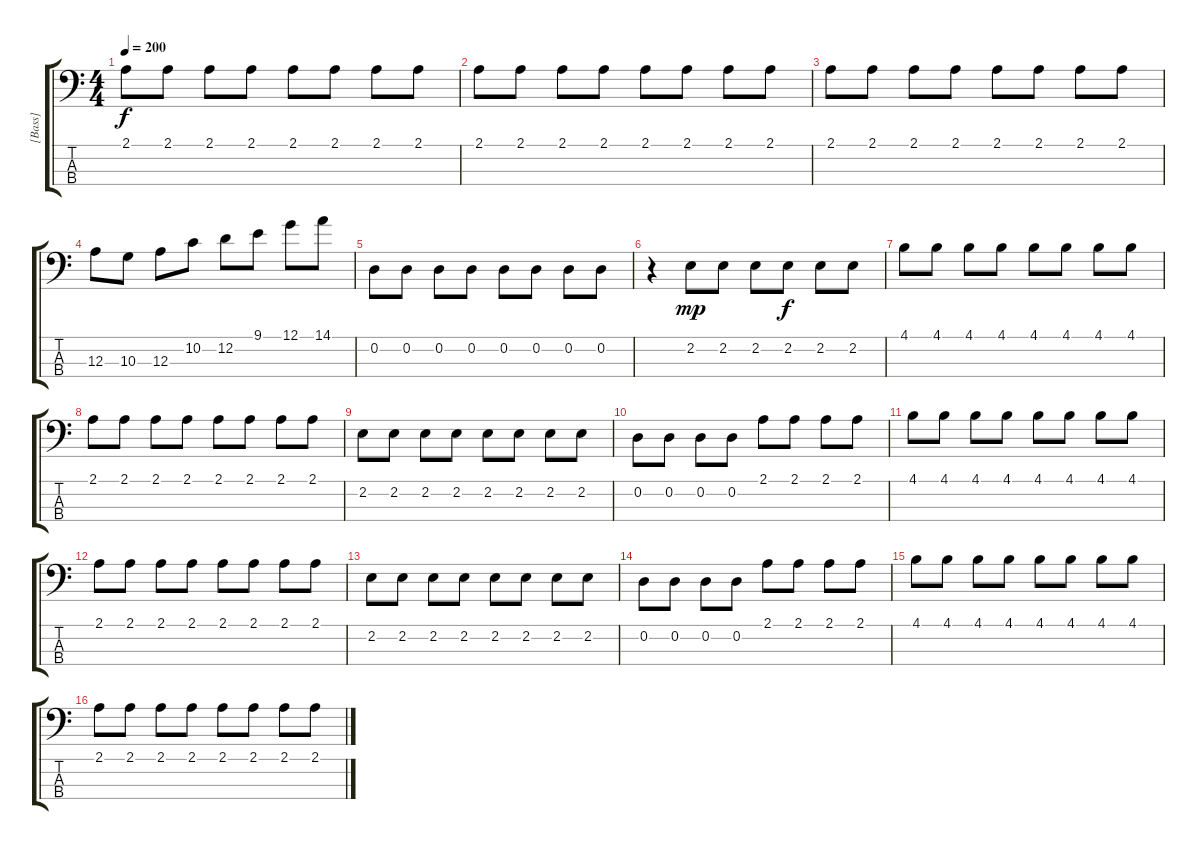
\track ("[Bass]" "[Bass]") {instrument electricbassfinger}
\staff {score tabs}
\tuning (G2 D2 A1 D1) {hide}
\ts (4 4)
\tempo 200
\clef f4
\ks c
2.1.8{dy f} 2.1.8 2.1.8 2.1.8 2.1.8 2.1.8 2.1.8 2.1.8 |
2.1.8 2.1.8 2.1.8 2.1.8 2.1.8 2.1.8 2.1.8 2.1.8 |
2.1.8 2.1.8 2.1.8 2.1.8 2.1.8 2.1.8 2.1.8 2.1.8 |
12.3.8 10.3.8 12.3.8 10.2.8 12.2.8 9.1.8 12.1.8 14.1.8 |
0.2.8 0.2.8 0.2.8 0.2.8 0.2.8 0.2.8 0.2.8 0.2.8 |
r.4 2.2.8{dy mp} 2.2.8 2.2.8 2.2.8{dy f} 2.2.8 2.2.8 |
4.1.8 4.1.8 4.1.8 4.1.8 4.1.8 4.1.8 4.1.8 4.1.8 |
2.1.8 2.1.8 2.1.8 2.1.8 2.1.8 2.1.8 2.1.8 2.1.8 |
2.2.8 2.2.8 2.2.8 2.2.8 2.2.8 2.2.8 2.2.8 2.2.8 |
0.2.8 0.2.8 0.2.8 0.2.8 2.1.8 2.1.8 2.1.8 2.1.8 |
4.1.8 4.1.8 4.1.8 4.1.8 4.1.8 4.1.8 4.1.8 4.1.8 |
2.1.8 2.1.8 2.1.8 2.1.8 2.1.8 2.1.8 2.1.8 2.1.8 |
2.2.8 2.2.8 2.2.8 2.2.8 2.2.8 2.2.8 2.2.8 2.2.8 |
0.2.8 0.2.8 0.2.8 0.2.8 2.1.8 2.1.8 2.1.8 2.1.8 |
4.1.8 4.1.8 4.1.8 4.1.8 4.1.8 4.1.8 4.1.8 4.1.8 |
2.1.8 2.1.8 2.1.8 2.1.8 2.1.8 2.1.8 2.1.8 2.1.8
